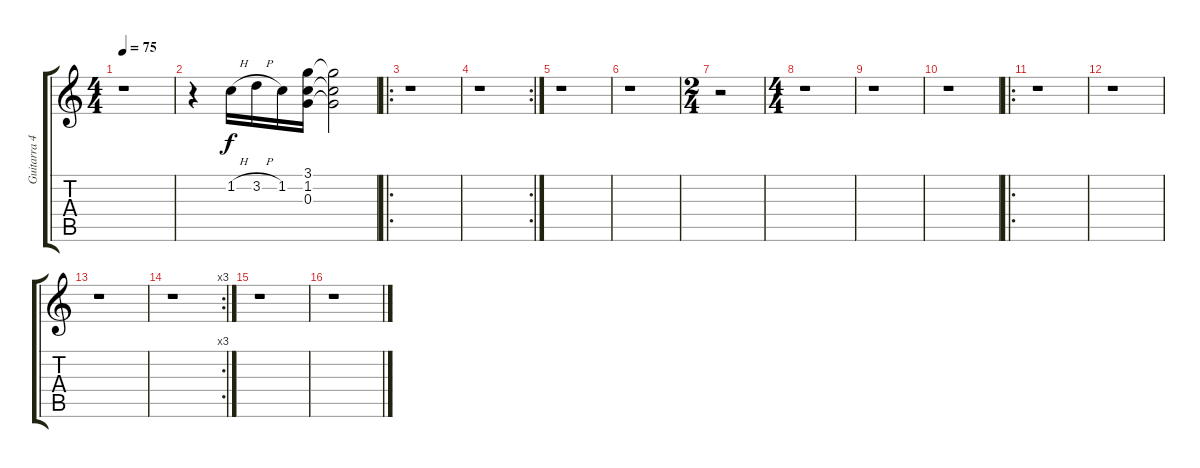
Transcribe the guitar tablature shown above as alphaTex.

\track ("Guitarra 4" "Guitarra 4") {instrument overdrivenguitar}
\staff {score tabs}
\tuning (E4 B3 G3 D3 A2 E2) {hide}
\ts (4 4)
\tempo 75
\clef g2
\ks c
r.1{dy f} |
r.4 1.2{h}.16 3.2{h}.16 1.2.16 (3.1 1.2 0.3).16 (3.1{t} 1.2{t} 0.3{t}).2 |
\ro
r.1 |
\rc 2
r.1 |
r.1 |
r.1 |
\ts (2 4)
r.2 |
\ts (4 4)
r.1 |
r.1 |
r.1 |
\ro
r.1 |
r.1 |
r.1 |
\rc 3
r.1 |
r.1 |
r.1
